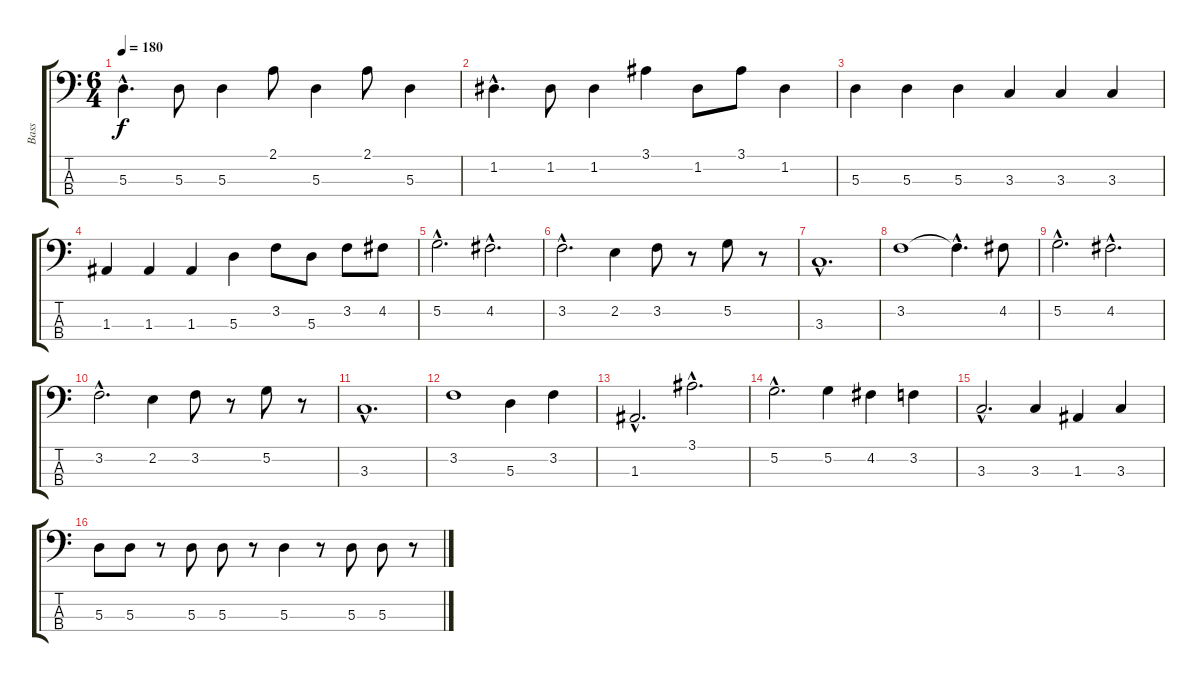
\track ("Bass" "Bass") {instrument acousticbass}
\staff {score tabs}
\tuning (G2 D2 A1 E1) {hide}
\ts (6 4)
\tempo 180
\clef f4
\ks c
5.3{hac}.4{d dy f} 5.3.8 5.3.4 2.1.8 5.3.4 2.1.8 5.3.4 |
1.2{hac}.4{d} 1.2.8 1.2.4 3.1.4 1.2.8 3.1.8 1.2.4 |
5.3.4 5.3.4 5.3.4 3.3.4 3.3.4 3.3.4 |
1.3.4 1.3.4 1.3.4 5.3.4 3.2.8 5.3.8 3.2.8 4.2.8 |
5.2{hac}.2{d} 4.2{hac}.2{d} |
3.2{hac}.2{d} 2.2.4 3.2.8 r.8 5.2.8 r.8 |
3.3{hac}.1{d} |
3.2.1 3.2{hac t}.4{d} 4.2.8 |
5.2{hac}.2{d} 4.2{hac}.2{d} |
3.2{hac}.2{d} 2.2.4 3.2.8 r.8 5.2.8 r.8 |
3.3{hac}.1{d} |
3.2.1 5.3.4 3.2.4 |
1.3{hac}.2{d} 3.1{hac}.2{d} |
5.2{hac}.2{d} 5.2.4 4.2.4 3.2.4 |
3.3{hac}.2{d} 3.3.4 1.3.4 3.3.4 |
5.3.8 5.3.8 r.8 5.3.8 5.3.8 r.8 5.3.4 r.8 5.3.8 5.3.8 r.8
